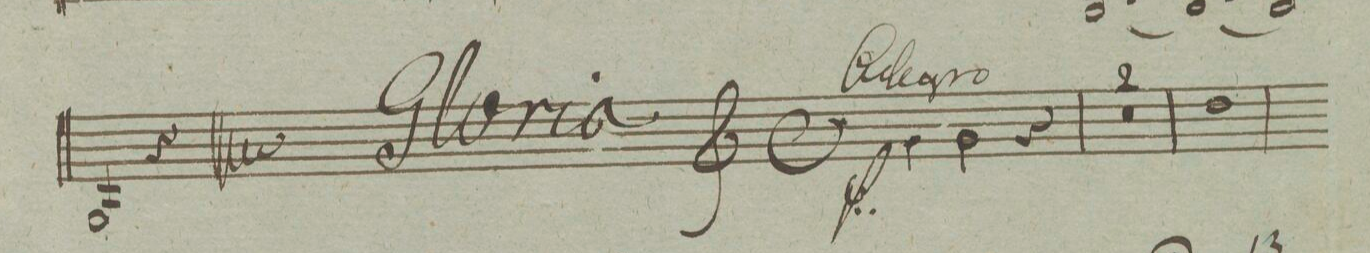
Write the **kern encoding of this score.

**kern	**dynam
*I"Corno. Secundo in F:	*
*clefG2	*
*k[]	*
*met(c)	*
*M4/4	*
4c\	f
2c\	.
4r	.
=2	=2
0r	.
=3	=3
=4	=4
1g/	.
=5	=5
*-	*-
